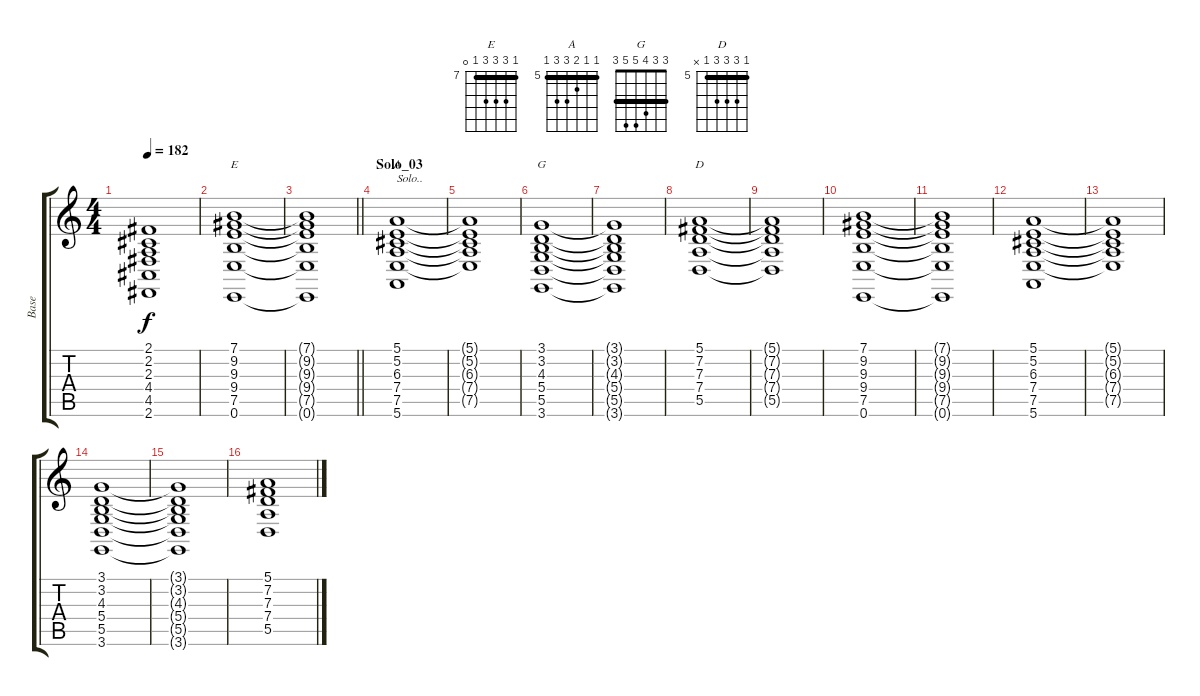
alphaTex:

\track ("Base" "Base") {instrument brightacousticpiano}
\staff {score tabs}
\tuning (E4 B3 G3 D3 A2 E2) {hide}
\chord ("E" 7 9 9 9 7 0) {firstfret 7 barre 7}
\chord ("A" 5 5 6 7 7 5) {firstfret 5 barre 5}
\chord ("G" 3 3 4 5 5 3) {barre 3}
\chord ("D" 5 7 7 7 5 x) {firstfret 5 barre 5}
\ts (4 4)
\tempo 182
\clef g2
\ks c
(2.1{t} 2.2{t} 2.3{t} 4.4{t} 4.5{t} 2.6{t}).1{dy f} |
(7.1 9.2 9.3 9.4 7.5 0.6).1{ch "E"} |
\barLineRight lightlight
(7.1{t} 9.2{t} 9.3{t} 9.4{t} 7.5{t} 0.6{t}).1 |
\section ("" "Solo_03")
(5.1 5.2 6.3 7.4 7.5 5.6).1{ch "A" txt "Solo.."} |
(5.1{t} 5.2{t} 6.3{t} 7.4{t} 7.5{t}).1 |
(3.1 3.2 4.3 5.4 5.5 3.6).1{ch "G"} |
(3.1{t} 3.2{t} 4.3{t} 5.4{t} 5.5{t} 3.6{t}).1 |
(5.1 7.2 7.3 7.4 5.5).1{ch "D"} |
(5.1{t} 7.2{t} 7.3{t} 7.4{t} 5.5{t}).1 |
(7.1 9.2 9.3 9.4 7.5 0.6).1 |
(7.1{t} 9.2{t} 9.3{t} 9.4{t} 7.5{t} 0.6{t}).1 |
(5.1 5.2 6.3 7.4 7.5 5.6).1 |
(5.1{t} 5.2{t} 6.3{t} 7.4{t} 7.5{t}).1 |
(3.1 3.2 4.3 5.4 5.5 3.6).1 |
(3.1{t} 3.2{t} 4.3{t} 5.4{t} 5.5{t} 3.6{t}).1 |
(5.1 7.2 7.3 7.4 5.5).1
